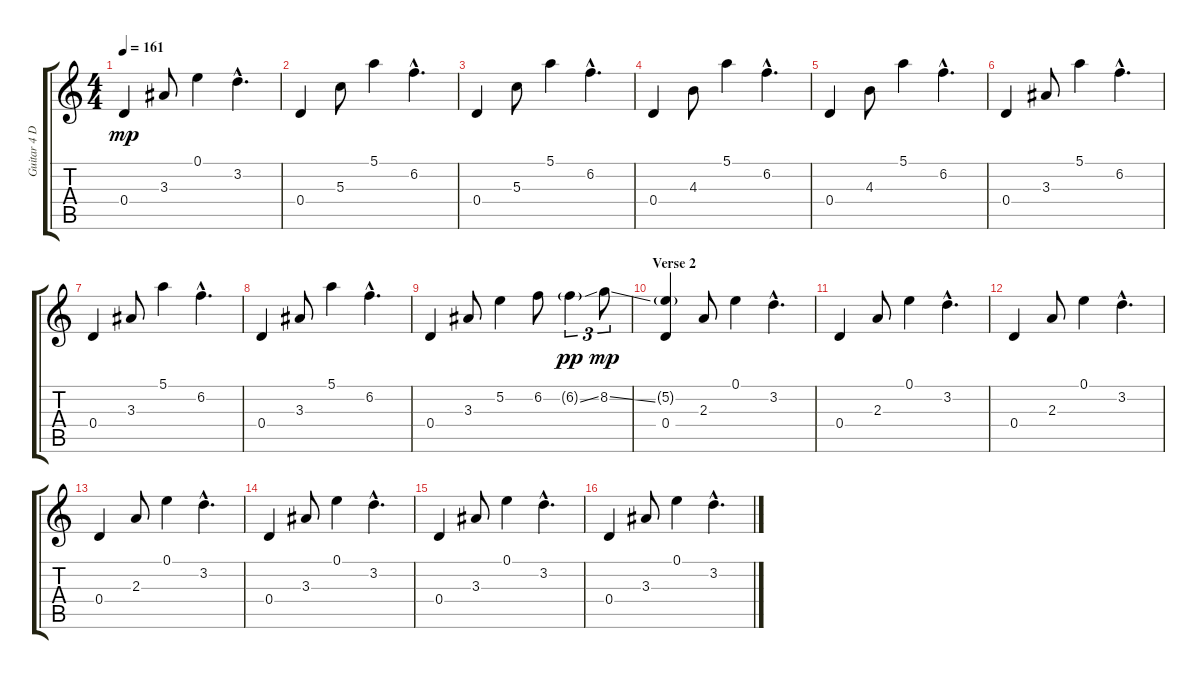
\track ("Guitar 4 Drop D" "Guitar 4 D") {instrument acousticguitarsteel}
\staff {score tabs}
\tuning (E4 B3 G3 D3 A2 D2) {hide}
\ts (4 4)
\tempo 161
\clef g2
\ks c
0.4.4{dy mp} 3.3.8 0.1.4 3.2{hac}.4{d} |
0.4.4 5.3.8 5.1.4 6.2{hac}.4{d} |
0.4.4 5.3.8 5.1.4 6.2{hac}.4{d} |
0.4.4 4.3.8 5.1.4 6.2{hac}.4{d} |
0.4.4 4.3.8 5.1.4 6.2{hac}.4{d} |
0.4.4 3.3.8 5.1.4 6.2{hac}.4{d} |
0.4.4 3.3.8 5.1.4 6.2{hac}.4{d} |
0.4.4 3.3.8 5.1.4 6.2{hac}.4{d} |
0.4.4 3.3.8 5.2.4 6.2.8 6.2{ss g}.4{tu (3 2) dy pp} 8.2{ss}.8{tu (3 2) dy mp} |
\section ("" "Verse 2")
(5.2{g} 0.4).4 2.3.8 0.1.4 3.2{hac}.4{d} |
0.4.4 2.3.8 0.1.4 3.2{hac}.4{d} |
0.4.4 2.3.8 0.1.4 3.2{hac}.4{d} |
0.4.4 2.3.8 0.1.4 3.2{hac}.4{d} |
0.4.4 3.3.8 0.1.4 3.2{hac}.4{d} |
0.4.4 3.3.8 0.1.4 3.2{hac}.4{d} |
0.4.4 3.3.8 0.1.4 3.2{hac}.4{d}
